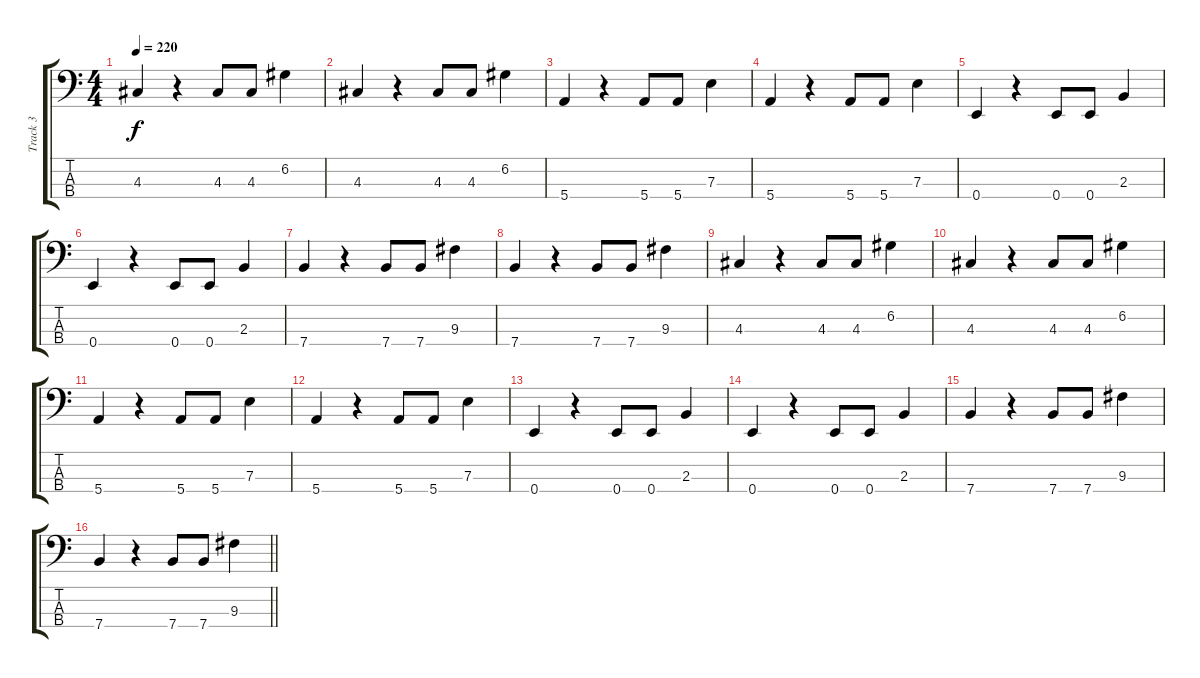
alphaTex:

\track ("Track 3" "Track 3") {instrument fretlessbass}
\staff {score tabs}
\tuning (G2 D2 A1 E1) {hide}
\ts (4 4)
\tempo 220
\clef f4
\ks c
4.3.4{dy f} r.4 4.3.8 4.3.8 6.2.4 |
4.3.4 r.4 4.3.8 4.3.8 6.2.4 |
5.4.4 r.4 5.4.8 5.4.8 7.3.4 |
5.4.4 r.4 5.4.8 5.4.8 7.3.4 |
0.4.4 r.4 0.4.8 0.4.8 2.3.4 |
0.4.4 r.4 0.4.8 0.4.8 2.3.4 |
7.4.4 r.4 7.4.8 7.4.8 9.3.4 |
7.4.4 r.4 7.4.8 7.4.8 9.3.4 |
4.3.4 r.4 4.3.8 4.3.8 6.2.4 |
4.3.4 r.4 4.3.8 4.3.8 6.2.4 |
5.4.4 r.4 5.4.8 5.4.8 7.3.4 |
5.4.4 r.4 5.4.8 5.4.8 7.3.4 |
0.4.4 r.4 0.4.8 0.4.8 2.3.4 |
0.4.4 r.4 0.4.8 0.4.8 2.3.4 |
7.4.4 r.4 7.4.8 7.4.8 9.3.4 |
\barLineRight lightlight
7.4.4 r.4 7.4.8 7.4.8 9.3.4
